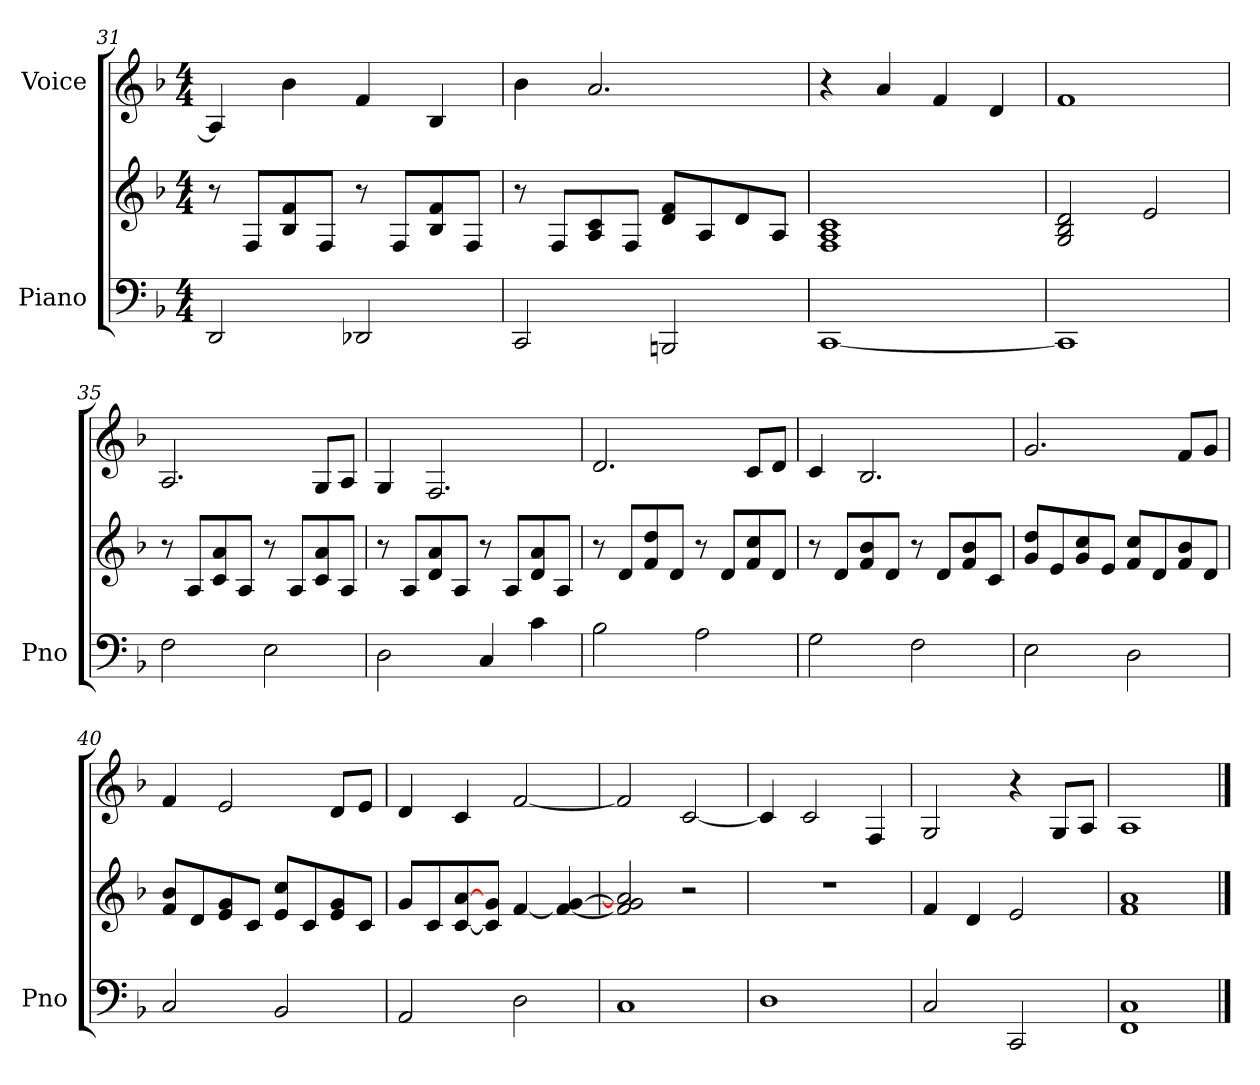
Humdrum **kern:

**kern	**kern	**kern
*part2	*part2	*part1
*staff3	*staff2	*staff1
*I"Piano	*	*I"Voice
*I'Pno	*	*
!!LO:LB:g=z
*clefF4	*clefG2	*clefG2
*k[b-]	*k[b-]	*k[b-]
*M4/4	*M4/4	*M4/4
=31	=31	=31
2DD/	8r	4A/]
.	8F/L	.
.	8B-/ 8f/	4b-\
.	8F/J	.
2DD-X/	8r	4f/
.	8F/L	.
.	8B-/ 8f/	4B-/
.	8F/J	.
=32	=32	=32
2CC/	8r	4b-\
.	8F/L	.
.	8A/ 8c/	2.a/
.	8F/J	.
2BBBn/	8d/ 8f/L	.
.	8A/	.
.	8d/	.
.	8A/J	.
=33	=33	=33
[1CC	1F 1A 1c	4r
.	.	4a/
.	.	4f/
.	.	4d/
=34	=34	=34
1CC]	2G/ 2B-/ 2d/	1f
.	2e/	.
=35	=35	=35
2F\	8r	2.A/
.	8A/L	.
.	8c/ 8a/	.
.	8A/J	.
2E\	8r	.
.	8A/L	.
.	8c/ 8a/	8G/L
.	8A/J	8A/J
=36	=36	=36
2D\	8r	4G/
.	8A/L	.
.	8d/ 8a/	2.F/
.	8A/J	.
4C/	8r	.
.	8A/L	.
4c\	8d/ 8a/	.
.	8A/J	.
!!LO:PB:g=z
=37	=37	=37
2B-\	8r	2.d/
.	8d/L	.
.	8f/ 8dd/	.
.	8d/J	.
2A\	8r	.
.	8d/L	.
.	8f/ 8cc/	8c/L
.	8d/J	8d/J
=38	=38	=38
2G\	8r	4c/
.	8d/L	.
.	8f/ 8b-/	2.B-/
.	8d/J	.
2F\	8r	.
.	8d/L	.
.	8f/ 8b-/	.
.	8c/J	.
=39	=39	=39
2E\	8g/ 8dd/L	2.g/
.	8e/	.
.	8g/ 8cc/	.
.	8e/J	.
2D\	8f/ 8cc/L	.
.	8d/	.
.	8f/ 8b-/	8f/L
.	8d/J	8g/J
=40	=40	=40
2C/	8f/ 8b-/L	4f/
.	8d/	.
.	8e/ 8g/	2e/
.	8c/J	.
2BB-/	8e/ 8cc/L	.
.	8c/	.
.	8e/ 8g/	8d/L
.	8c/J	8e/J
=41	=41	=41
2AA/	8g/L	4d/
.	8c/	.
.	[8c/ [8a/	4c/
.	8c/] 8g/J	.
2D\	[4f/	[2f/
.	4f/_ [4g/	.
!!LO:LB:g=z
=42	=42	=42
1C	2f/] 2g/] 2a/]	2f/]
.	2r	[2c/
=43	=43	=43
1D	1r	4c/]
.	.	2c/
.	.	4F/
=44	=44	=44
2C/	4f/	2G/
.	4d/	.
2CC/	2e/	4r
.	.	8G/L
.	.	8A/J
=45	=45	=45
1FF 1C	1f 1a	1A
==	==	==
*-	*-	*-
